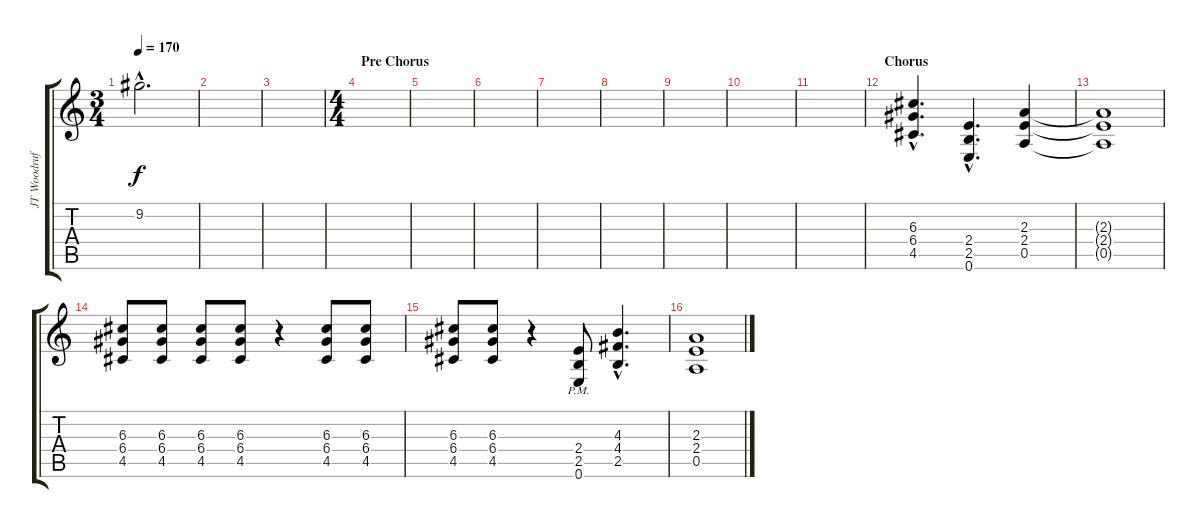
\track ("JT Woodruff (Guitar)" "JT Woodruf") {instrument distortionguitar}
\staff {score tabs}
\tuning (E4 B3 G3 D3 A2 E2) {hide}
\ts (3 4)
\tempo 170
\clef g2
\ks c
9.2{hac t}.2{d dy f} |
|
|
\ts (4 4)
\section ("" "Pre Chorus")
|
|
|
|
|
|
|
|
\section ("" "Chorus")
(6.3{hac} 6.4{hac} 4.5{hac}).4{d volume 10 instrument distortionguitar} (2.4{hac} 2.5{hac} 0.6{hac}).4{d} (2.3 2.4 0.5).4 |
(2.3{t} 2.4{t} 0.5{t}).1 |
(6.3 6.4 4.5).8 (6.3 6.4 4.5).8 (6.3 6.4 4.5).8 (6.3 6.4 4.5).8 r.4 (6.3 6.4 4.5).8 (6.3 6.4 4.5).8 |
(6.3 6.4 4.5).8 (6.3 6.4 4.5).8 r.4 (2.4{pm} 2.5{pm} 0.6{pm}).8 (4.3{hac} 4.4{hac} 2.5{hac}).4{d} |
(2.3 2.4 0.5).1
